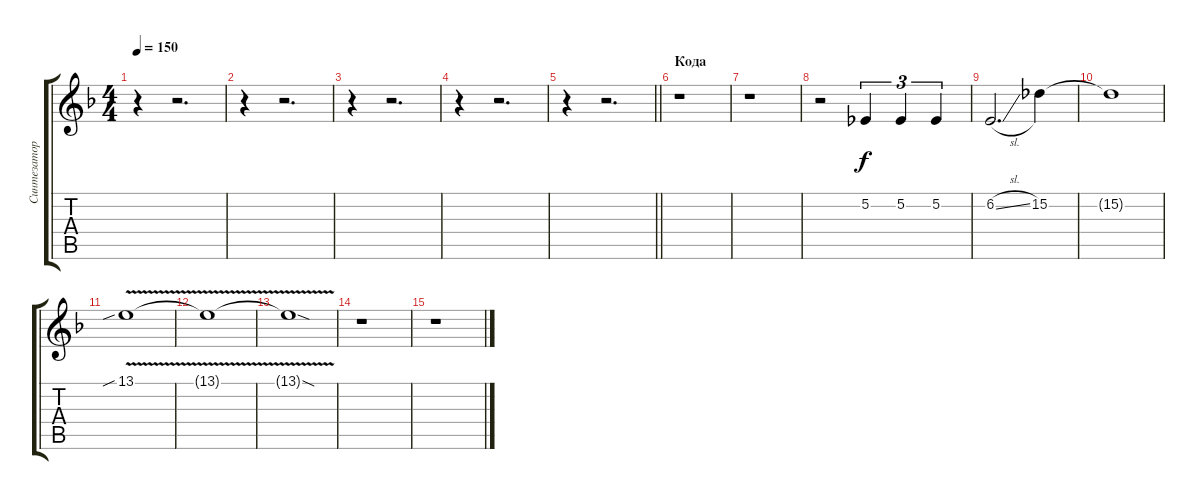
\track ("Синтезатор" "Синтезатор") {instrument choiraahs}
\staff {score tabs}
\tuning (Eb4 Bb3 Gb3 Db3 Ab2 Eb2) {hide}
\ts (4 4)
\tempo 150
\clef g2
\ks dminor
r.4{dy mp} r.2{d} |
r.4 r.2{d} |
r.4 r.2{d} |
r.4 r.2{d} |
\barLineRight lightlight
r.4 r.2{d} |
\section ("" "Кода")
r.1 |
r.1 |
r.2 5.2.4{tu (3 2) dy f} 5.2.4{tu (3 2)} 5.2.4{tu (3 2)} |
6.2{sl}.2{d} 15.2.4 |
15.2{t}.1 |
13.1{v sib}.1 |
13.1{v t}.1 |
13.1{v sod t}.1 |
r.1 |
r.1
